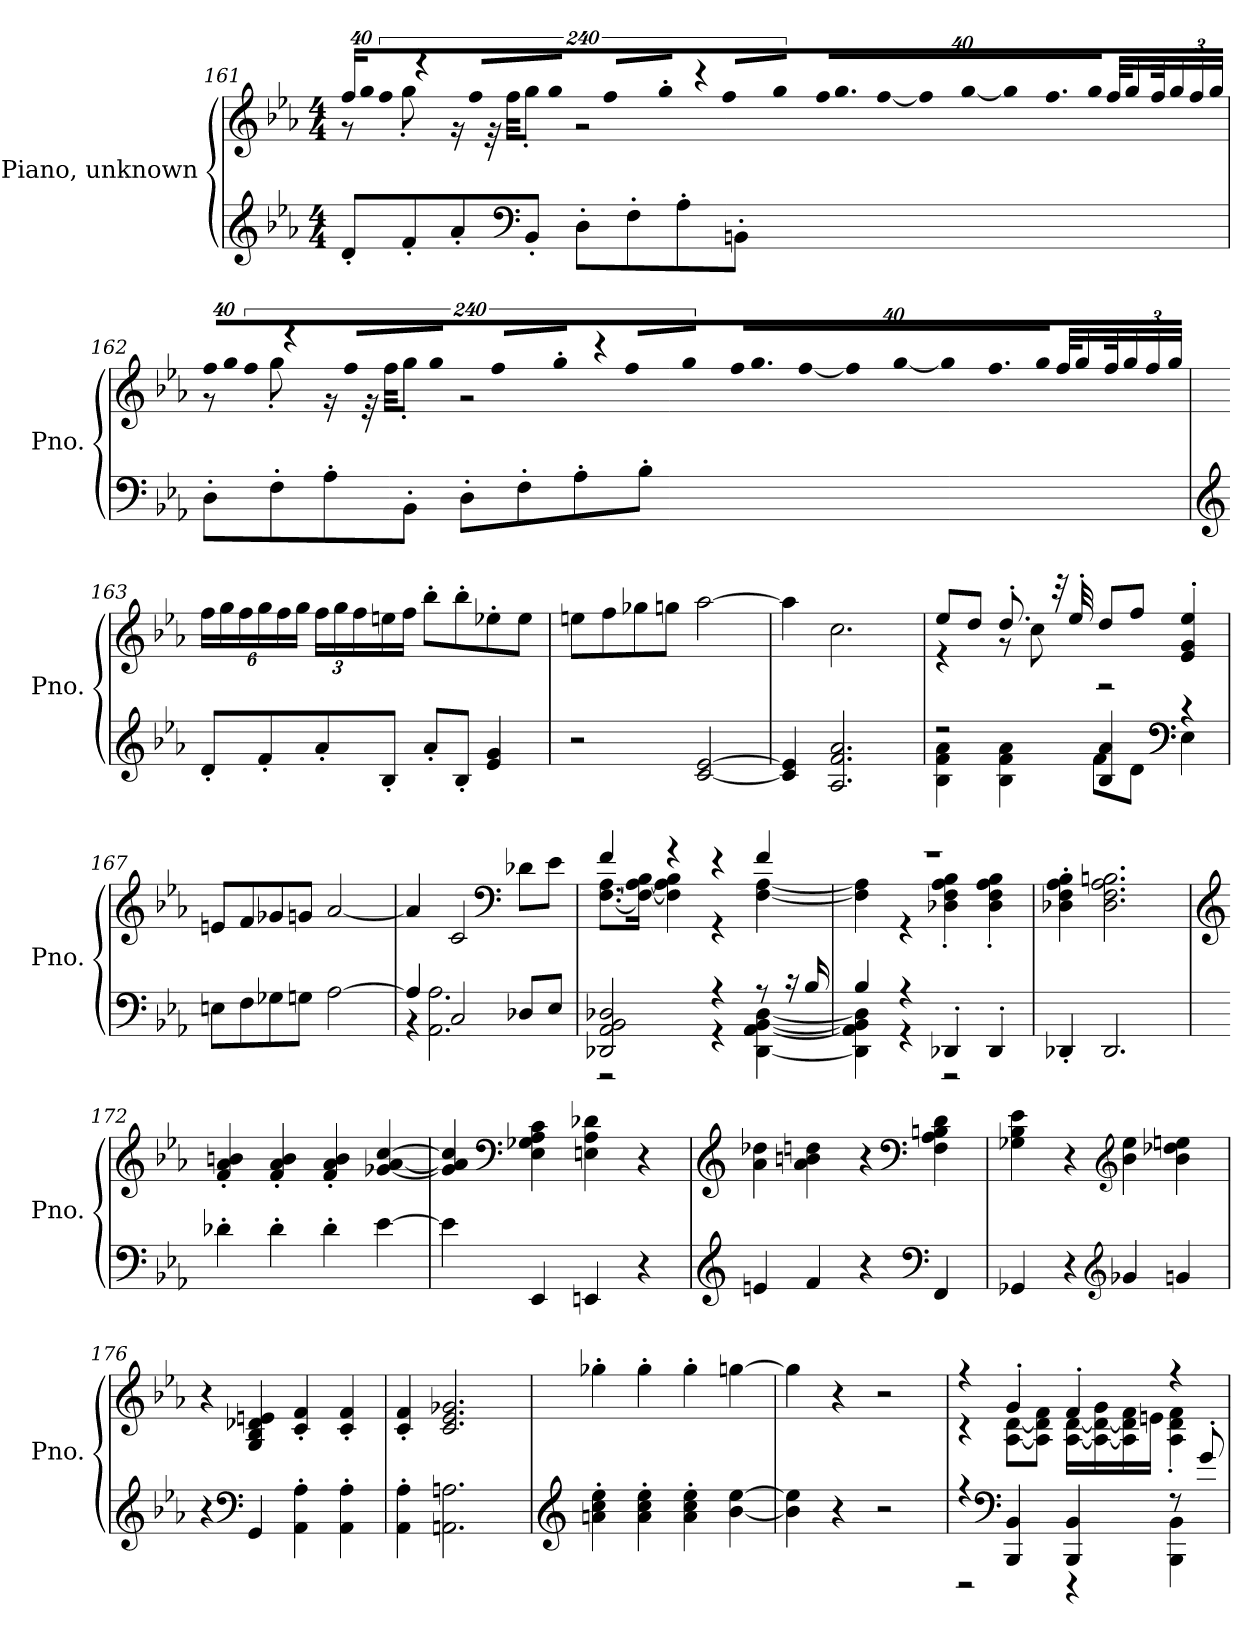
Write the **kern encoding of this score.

**kern	**kern
*part1	*part1
*staff2	*staff1
*I"Piano, unknown	*
*I'Pno.	*
!!LO:LB:g=z
*clefG2	*clefG2
*k[b-e-a-]	*k[b-e-a-]
*M4/4	*M4/4
=161	=161
!	!LO:N:vis=32
*	*^
8d'/L	640%23ff/LLL	8r
!	!LO:N:vis=32	!
.	640%23gg/J	.
!	!LO:N:vis=16	!
.	1920%137ff/JJ	.
8f'/	.	8gg'\
!	!LO:N:vis=32	!
.	640%23r	.
!	!LO:N:vis=32	!
.	640%23ff/LLL	.
!	!LO:N:vis=32	!
.	640%23gg/JJJ	.
8a-'/	.	16r
!	!LO:N:vis=32	!
.	640%23ff/KLL	.
!	!LO:N:vis=16	!
.	1920%137gg'/JJ	.
.	.	32r
.	.	32ff\KKL
!	!LO:N:vis=16	!
.	1920%137r	.
*clefF4	*	*
8BB-'/J	.	8gg'\J
!	!LO:N:vis=32	!
.	640%23ff/LLL	.
!	!LO:N:vis=32	!
.	640%23gg/JJJ	.
8D'\L	.	2r
*	*Xbrackettup	*
!	!LO:N:vis=32	!
.	640%23ff/LLL	.
!	!LO:N:vis=32.	!
.	1920%103gg/	.
!	!LO:N:vis=64	!
.	[960%17ff/L	.
!	!LO:N:vis=64	!
.	960%17ff/]	.
8F'\	.	.
!	!LO:N:vis=64	!
.	[960%17gg/	.
!	!LO:N:vis=64	!
.	960%17gg/J]	.
!	!LO:N:vis=32.	!
.	1920%103ff/	.
!	!LO:N:vis=32	!
.	640%23gg/JJJ	.
8A-'\	.	.
.	32ff/KLL	.
.	16gg/	.
.	32ff/K	.
8BBn'\J	.	.
.	24gg/	.
.	24ff/	.
.	24gg/JJ	.
640ryy	.	640ryy
!!LO:LB:g=z	!!
=162	=162	=162
*	*brackettup	*
!	!LO:N:vis=32	!
8D'\L	640%23ff/LLL	8r
!	!LO:N:vis=32	!
.	640%23gg/J	.
!	!LO:N:vis=16	!
.	1920%137ff/JJ	.
8F'\	.	8gg'\
!	!LO:N:vis=32	!
.	640%23r	.
!	!LO:N:vis=32	!
.	640%23ff/LLL	.
!	!LO:N:vis=32	!
.	640%23gg/JJJ	.
8A-'\	.	16r
!	!LO:N:vis=32	!
.	640%23ff/KLL	.
!	!LO:N:vis=16	!
.	1920%137gg'/JJ	.
.	.	32r
.	.	32ff\KKL
!	!LO:N:vis=16	!
.	1920%137r	.
8BB-'\J	.	8gg'\J
!	!LO:N:vis=32	!
.	640%23ff/LLL	.
!	!LO:N:vis=32	!
.	640%23gg/JJJ	.
8D'\L	.	2r
*	*Xbrackettup	*
!	!LO:N:vis=32	!
.	640%23ff/LLL	.
!	!LO:N:vis=32.	!
.	1920%103gg/	.
!	!LO:N:vis=64	!
.	[960%17ff/L	.
!	!LO:N:vis=64	!
.	960%17ff/]	.
8F'\	.	.
!	!LO:N:vis=64	!
.	[960%17gg/	.
!	!LO:N:vis=64	!
.	960%17gg/J]	.
!	!LO:N:vis=32.	!
.	1920%103ff/	.
!	!LO:N:vis=32	!
.	640%23gg/JJJ	.
8A-'\	.	.
.	32ff/KLL	.
.	16gg/	.
.	32ff/K	.
8B-'\J	.	.
.	24gg/	.
.	24ff/	.
.	24gg/JJ	.
640ryy	.	640ryy
*	*v	*v
!!LO:LB:g=z
=163	=163
*clefG2	*
8d'/L	24ff\LL
.	24gg\
.	24ff\
8f'/	24gg\
.	24ff\
.	24gg\JJ
8a-'/	24ff\LL
.	24gg\
.	24ff\
8B-'/J	16een\
.	16ff\JJ
8a-'/L	8bb-'\L
8B-'/J	8bb-'\
4e-/ 4g/	8ee-X'\
.	8ee-\J
=164	=164
2r	8een\L
.	8ff\
.	8gg-X\
.	8ggn\J
[2c/ [2e-/	[2aa-\
=165	=165
4c/] 4e-/]	4aa-\]
2.A-/ 2.f/ 2.a-/	2.cc\
=166	=166
*^	*^
2r	4B-\ 4f\ 4a-\	8ee-/L	4r
.	.	8dd/J	.
.	4B-\ 4f\ 4a-\	8.dd'/	8r
.	.	.	8cc\
.	.	32r	.
.	.	32ee-'/	.
4B-/ 4a-/	8f\L	8dd/L	2r
.	8d\J	8ff/J	.
*clefF4	*	*	*
4r	4E-\	4e-/' 4g/' 4ee-/'	.
*v	*v	*	*
*	*v	*v
!!LO:LB:g=z
=167	=167
8En\L	8en/L
8F\	8f/
8G-X\	8g-X/
8Gn\J	8gn/J
[2A-\	[2a-/
=168	=168
*^	*
4A-/]	4r	4a-/]
2C/	2.AA-\ 2.A-\	2c/
*	*	*clefF4
8D-X/L	.	8d-X\L
8E-/J	.	8e-\J
=169	=169	=169
*	*	*^
2DD-X/ 2AA-/ 2BB-/ 2D-X/	2r	4f/	[8.F\ [8.A-\L
.	.	.	16F\_ 16A-\_ 16B-\Jk
.	.	4r	4F\] 4A-\] 4B-\
4r	4r	4r	4r
8r	[4DD-\ [4AA-\ [4BB-\ [4D-\	4f/	[4F\ [4A-\
16r	.	.	.
16B-/	.	.	.
=170	=170	=170	=170
4B-/	4DD-\] 4AA-\] 4BB-\] 4D-\]	1r	4F\] 4A-\]
4r	4r	.	4r
4DD-X'/	2r	.	4D-X\' 4F\' 4A-\' 4B-\'
4DD-'/	.	.	4D-\' 4F\' 4A-\' 4B-\'
*v	*v	*	*
*	*v	*v
=171	=171
4DD-X'/	4D-X\' 4F\' 4A-\' 4B-\'
2.DD-/	2.D-\ 2.F\ 2.A-\ 2.Bn\
!!LO:PB:g=z
=172	=172
*	*clefG2
4d-X'\	4f/' 4a-/' 4bn/'
4d-'\	4f/' 4a-/' 4b/'
4d-'\	4f/' 4a-/' 4b/'
[4e-\	[4g-X/ [4a-/ [4cc/
=173	=173
4e-\]	4g-/] 4a-/] 4cc/]
*	*clefF4
4EE-/	4E-\ 4G-X\ 4A-\ 4c\
4EEn/	4En\ 4A-\ 4d-X\
4r	4r
=174	=174
*clefG2	*clefG2
4en/	4a-\ 4dd-X\
4f/	4a-\ 4bn\ 4ddn\
4r	4r
*clefF4	*clefF4
4FF/	4F\ 4A-\ 4Bn\ 4d\
=175	=175
4GG-X/	4G-X\ 4B-\ 4e-\
4r	4r
*clefG2	*clefG2
4g-X/	4b-\ 4ee-\
4gn/	4b-\ 4dd-X\ 4een\
!!LO:LB:g=z
=176	=176
4r	4r
*clefF4	*
4GG/	4G/ 4B-/ 4d-X/ 4en/
4AA-\' 4A-\'	4c/' 4f/'
4AA-\' 4A-\'	4c/' 4f/'
=177	=177
4AA-\' 4A-\'	4c/' 4f/'
2.AAn\ 2.An\	2.c/ 2.e-/ 2.g-X/
=178	=178
*clefG2	*
4an\' 4cc\' 4ee-\'	4gg-X'\
4a\' 4cc\' 4ee-\'	4gg-'\
4a\' 4cc\' 4ee-\'	4gg-'\
[4b-\ [4ee-\	[4ggn\
=179	=179
4b-\] 4ee-\]	4gg\]
4r	4r
2r	2r
=180	=180
*^	*^
4r	2r	4r	4r
*clefF4	*	*	*
4BBB-/ 4BB-/	.	4g'/	[8A-\ [8d\L
.	.	.	8A-\] 8d\] 8f\J
4BBB-/ 4BB-/	4r	4f'/	[16A-\ [16d\LL
.	.	.	16A-\_ 16d\_ 16g\
.	.	.	16A-\] 16d\] 16f\
.	.	.	16en\JJ
8r	4BBB-\ 4BB-\	4r	4A-\' 4d\' 4f\'
8g'/	.	.	.
*v	*v	*	*
*	*v	*v
=	=
*-	*-
